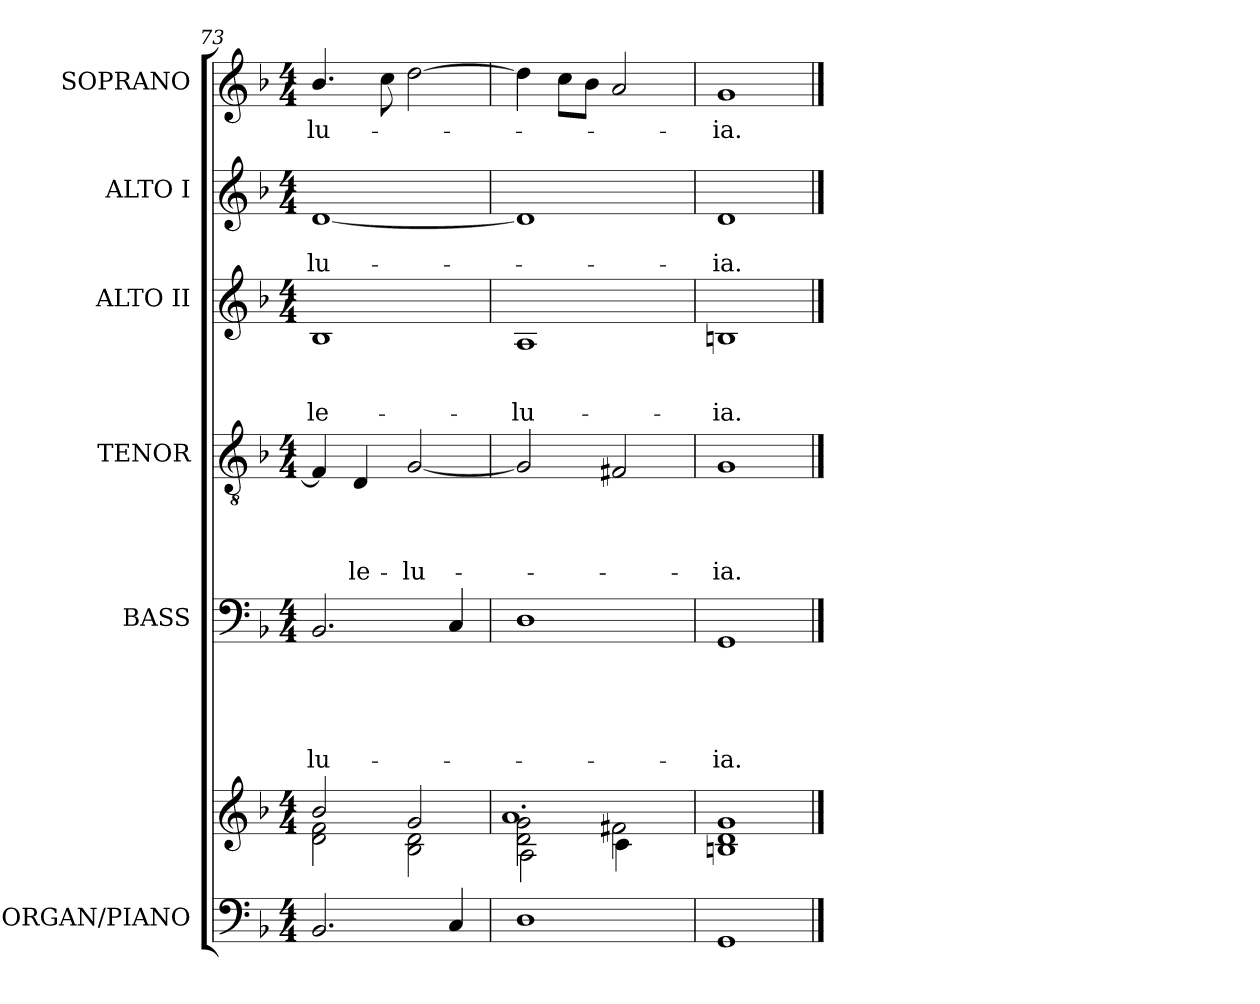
**kern	**kern	**kern	**text	**text	**text	**text	**text	**kern	**text	**text	**text	**text	**kern	**text	**text	**text	**kern	**text	**text	**kern	**text
*part6	*part6	*part5	*part5	*part5	*part5	*part5	*part5	*part4	*part4	*part4	*part4	*part4	*part3	*part3	*part3	*part3	*part2	*part2	*part2	*part1	*part1
*staff7	*staff6	*staff5	*staff5	*staff5	*staff5	*staff5	*staff5	*staff4	*staff4	*staff4	*staff4	*staff4	*staff3	*staff3	*staff3	*staff3	*staff2	*staff2	*staff2	*staff1	*staff1
*I"ORGAN/PIANO	*	*I"BASS	*	*	*	*	*	*I"TENOR	*	*	*	*	*I"ALTO II	*	*	*	*I"ALTO I	*	*	*I"SOPRANO	*
*	*	*I'B.	*	*	*	*	*	*I'T.	*	*	*	*	*I'A.	*	*	*	*I'A.	*	*	*I'S.	*
*clefF4	*clefG2	*clefF4	*	*	*	*	*	*clefGv2	*	*	*	*	*clefG2	*	*	*	*clefG2	*	*	*clefG2	*
*k[b-]	*k[b-]	*k[b-]	*	*	*	*	*	*k[b-]	*	*	*	*	*k[b-]	*	*	*	*k[b-]	*	*	*k[b-]	*
*F:	*F:	*F:	*	*	*	*	*	*F:	*	*	*	*	*F:	*	*	*	*F:	*	*	*F:	*
*M4/4	*M4/4	*M4/4	*	*	*	*	*	*M4/4	*	*	*	*	*M4/4	*	*	*	*M4/4	*	*	*M4/4	*
=73	=73	=73	=73	=73	=73	=73	=73	=73	=73	=73	=73	=73	=73	=73	=73	=73	=73	=73	=73	=73	=73
*	*^	*	*	*	*	*	*	*	*	*	*	*	*	*	*	*	*	*	*	*	*
!	!	!	!	!	!	!	!	!LO:LY:b	!	!	!	!	!	!	!	!	!LO:LY:b	!	!	!LO:LY:b	!	!LO:LY:b
2.BB-/	2b-/	2d\ 2f\	2.BB-/	.	.	.	.	-lu-	4F/]	.	.	.	.	1B-	.	.	-le-	[<1d	.	-lu-	4.b-/	-lu-
!	!	!	!	!	!	!	!	!	!	!	!	!	!LO:LY:b	!	!	!	!	!	!	!	!	!
.	.	.	.	.	.	.	.	.	4D/	.	.	.	-le-	.	.	.	.	.	.	.	.	.
.	.	.	.	.	.	.	.	.	.	.	.	.	.	.	.	.	.	.	.	.	8cc\	.
!	!	!	!	!	!	!	!	!	!	!	!	!	!LO:LY:b	!	!	!	!	!	!	!	!	!
.	2g/	2B-\ 2d\	.	.	.	.	.	.	[<2G/	.	.	.	-lu-	.	.	.	.	.	.	.	[>2dd\	.
4C/	.	.	4C/	.	.	.	.	.	.	.	.	.	.	.	.	.	.	.	.	.	.	.
=74	=74	=74	=74	=74	=74	=74	=74	=74	=74	=74	=74	=74	=74	=74	=74	=74	=74	=74	=74	=74	=74	=74
*	*	*^	*	*	*	*	*	*	*	*	*	*	*	*	*	*	*	*	*	*	*	*
!	!	!	!	!	!	!	!	!	!	!	!	!	!	!	!	!	!	!LO:LY:b	!	!	!	!	!
1D	2d\'< 2g\'<	2A\	1a	1D	.	.	.	.	.	2G/]	.	.	.	.	1A	.	.	-lu-	1d]	.	.	4dd\]	.
.	.	.	.	.	.	.	.	.	.	.	.	.	.	.	.	.	.	.	.	.	.	8cc\L	.
.	.	.	.	.	.	.	.	.	.	.	.	.	.	.	.	.	.	.	.	.	.	8b-\J	.
.	2f#X\	4c\	.	.	.	.	.	.	.	2F#X/	.	.	.	.	.	.	.	.	.	.	.	2a/	.
.	.	4ryy	.	.	.	.	.	.	.	.	.	.	.	.	.	.	.	.	.	.	.	.	.
*	*	*v	*v	*	*	*	*	*	*	*	*	*	*	*	*	*	*	*	*	*	*	*	*
=75	=75	=75	=75	=75	=75	=75	=75	=75	=75	=75	=75	=75	=75	=75	=75	=75	=75	=75	=75	=75	=75	=75
!	!	!	!	!	!	!	!	!LO:LY:b	!	!	!	!	!LO:LY:b	!	!	!	!LO:LY:b	!	!	!LO:LY:b	!	!LO:LY:b
*	*v	*v	*	*	*	*	*	*	*	*	*	*	*	*	*	*	*	*	*	*	*	*
1GG	1Bn 1d 1g	1GG	.	.	.	.	-ia.	1G	.	.	.	-ia.	1Bn	.	.	-ia.	1d	.	-ia.	1g	-ia.
==	==	==	==	==	==	==	==	==	==	==	==	==	==	==	==	==	==	==	==	==	==
*-	*-	*-	*-	*-	*-	*-	*-	*-	*-	*-	*-	*-	*-	*-	*-	*-	*-	*-	*-	*-	*-
